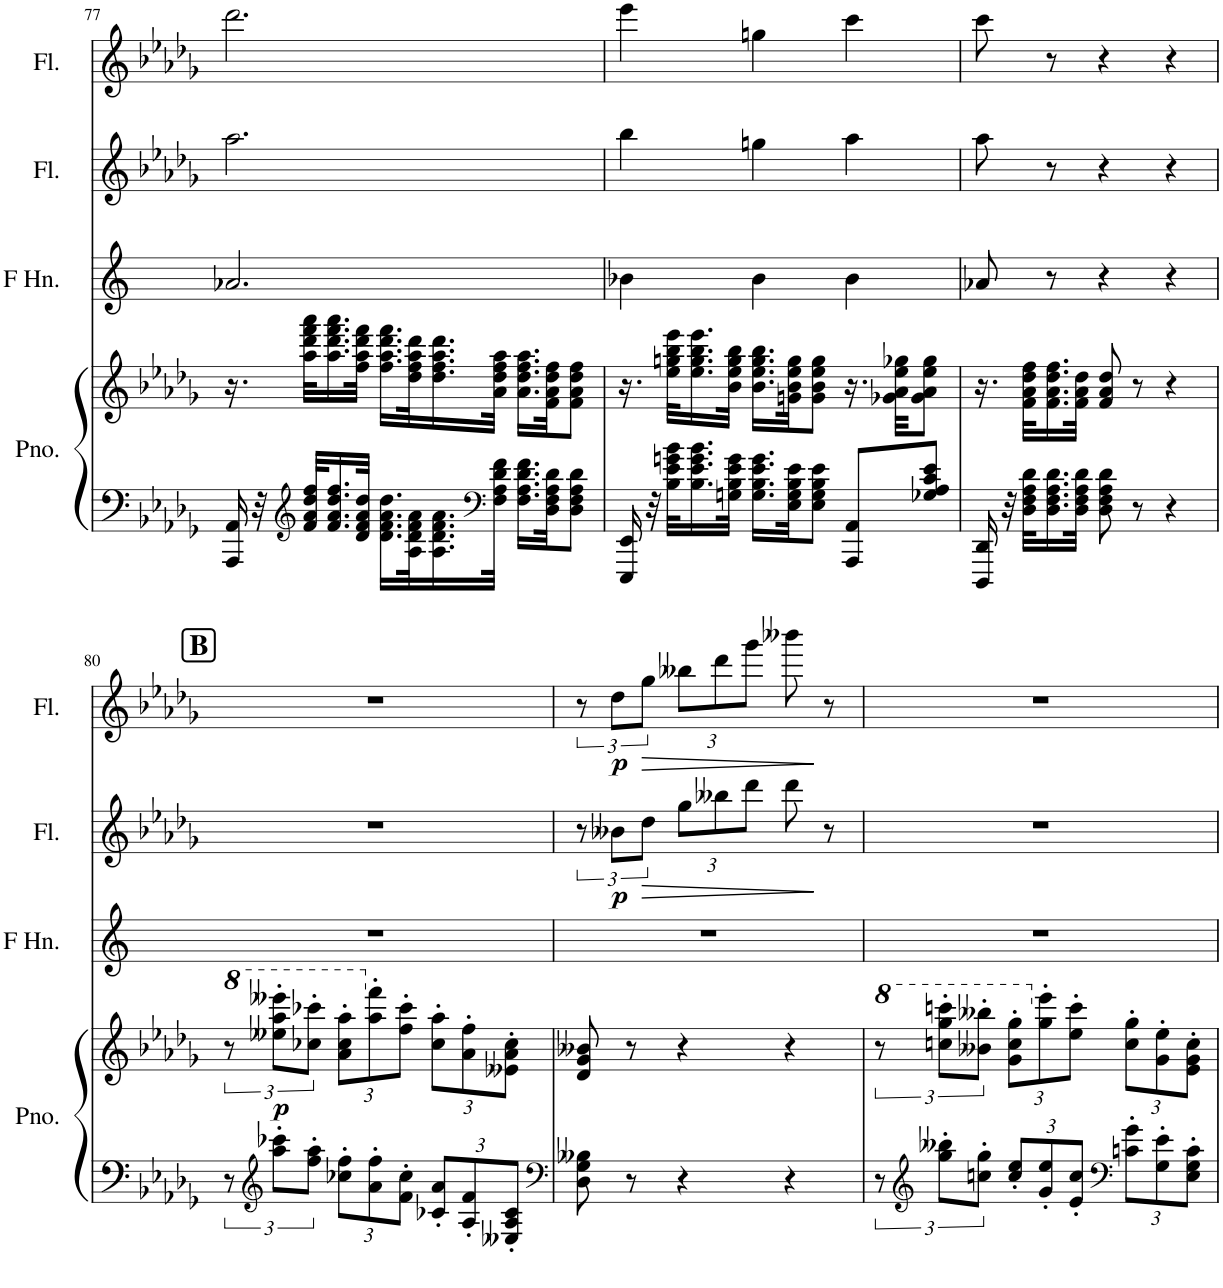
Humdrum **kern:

**kern	**kern	**dynam	**kern	**kern	**dynam	**kern	**dynam
*part4	*part4	*part4	*part3	*part2	*part2	*part1	*part1
*staff5	*staff4	*staff4/5	*staff3	*staff2	*staff2	*staff1	*staff1
*I"Piano	*	*	*I"Horn in F	*I"Flute	*	*I"Flute	*
*I'Pno.	*	*	*	*I'Fl.	*	*I'Fl.	*
!!LO:PB:g=z
*clefF4	*clefG2	*	*clefG2	*clefG2	*	*clefG2	*
*	*	*	*Trd4c7	*	*	*	*
*k[b-e-a-d-g-]	*k[b-e-a-d-g-]	*	*k[]	*k[b-e-a-d-g-]	*	*k[b-e-a-d-g-]	*
*M3/4	*M3/4	*	*M3/4	*M3/4	*	*M3/4	*
=77	=77	=77	=77	=77	=77	=77	=77
16AAA-/ 16AA-/	16.r	.	2.a-X/	2.aa-\	.	2.ddd-\	.
32r	.	.	.	.	.	.	.
*clefG2	*	*	*	*	*	*	*
32f/ 32a-/ 32dd-/ 32ff/KLL	32aa-\ 32ddd-\ 32fff\ 32aaa-\KLL	.	.	.	.	.	.
16.f/ 16.a-/ 16.dd-/ 16.ff/	16.aa-\ 16.ddd-\ 16.fff\ 16.aaa-\	.	.	.	.	.	.
32d-/ 32f/ 32a-/ 32dd-/JJk	32ff\ 32aa-\ 32ddd-\ 32fff\JJk	.	.	.	.	.	.
16.d-\ 16.f\ 16.a-\ 16.dd-\LL	16.ff\ 16.aa-\ 16.ddd-\ 16.fff\LL	.	.	.	.	.	.
32A-\ 32d-\ 32f\ 32a-\K	32dd-\ 32ff\ 32aa-\ 32ddd-\K	.	.	.	.	.	.
16.A-\ 16.d-\ 16.f\ 16.a-\	16.dd-\ 16.ff\ 16.aa-\ 16.ddd-\	.	.	.	.	.	.
*clefF4	*	*	*	*	*	*	*
32F\ 32A-\ 32d-\ 32f\JJk	32a-\ 32dd-\ 32ff\ 32aa-\JJk	.	.	.	.	.	.
16.F\ 16.A-\ 16.d-\ 16.f\LL	16.a-\ 16.dd-\ 16.ff\ 16.aa-\LL	.	.	.	.	.	.
32D-\ 32F\ 32A-\ 32d-\JK	32f\ 32a-\ 32dd-\ 32ff\JK	.	.	.	.	.	.
8D-\ 8F\ 8A-\ 8d-\J	8f\ 8a-\ 8dd-\ 8ff\J	.	.	.	.	.	.
=78	=78	=78	=78	=78	=78	=78	=78
16EEE-/ 16EE-/	16.r	.	4b-X\	4bb-\	.	4eee-\	.
32r	.	.	.	.	.	.	.
32B-\ 32e-\ 32gn\ 32b-\KLL	32ee-\ 32ggn\ 32bb-\ 32eee-\KLL	.	.	.	.	.	.
16.B-\ 16.e-\ 16.g\ 16.b-\	16.ee-\ 16.gg\ 16.bb-\ 16.eee-\	.	.	.	.	.	.
32Gn\ 32B-\ 32e-\ 32g\JJk	32b-\ 32ee-\ 32gg\ 32bb-\JJk	.	.	.	.	.	.
16.G\ 16.B-\ 16.e-\ 16.g\LL	16.b-\ 16.ee-\ 16.gg\ 16.bb-\LL	.	4b-\	4ggn\	.	4ggn\	.
32E-\ 32G\ 32B-\ 32e-\JK	32gn\ 32b-\ 32ee-\ 32gg\JK	.	.	.	.	.	.
8E-\ 8G\ 8B-\ 8e-\J	8g\ 8b-\ 8ee-\ 8gg\J	.	.	.	.	.	.
8AAA-/ 8AA-/L	16.r	.	4b-\	4aa-\	.	4ccc\	.
.	32g-X\ 32a-\ 32ee-\ 32gg-X\KKL	.	.	.	.	.	.
8G-X/ 8A-/ 8c/ 8e-/J	8g-\ 8a-\ 8ee-\ 8gg-\J	.	.	.	.	.	.
=79	=79	=79	=79	=79	=79	=79	=79
16DDD-/ 16DD-/	16.r	.	8a-X/	8aa-\	.	8ccc\	.
32r	.	.	.	.	.	.	.
32D-\ 32F\ 32A-\ 32d-\KLL	32f\ 32a-\ 32dd-\ 32ff\KLL	.	.	.	.	.	.
16.D-\ 16.F\ 16.A-\ 16.d-\	16.f\ 16.a-\ 16.dd-\ 16.ff\	.	8r	8r	.	8r	.
32D-\ 32F\ 32A-\ 32d-\JJk	32f\ 32a-\ 32dd-\JJk	.	.	.	.	.	.
8D-\ 8F\ 8A-\ 8d-\	8f/ 8a-/ 8dd-/	.	4r	4r	.	4r	.
8r	8r	.	.	.	.	.	.
4r	4r	.	4r	4r	.	4r	.
!!LO:LB:g=z
!!LO:REH:place=s1:a:B:cj:fs=14:t=B
=80	=80	=80	=80	=80	=80	=80	=80
*	*8va	*	*	*	*	*	*
12r	12r	.	2.r	2.r	.	2.r	.
*clefG2	*	*	*	*	*	*	*
!	!	!LO:DY:b	!	!	!	!	!
12aa-\' 12ccc-X\'L	12eee--X\' 12aaa-\' 12eeee--X\'L	p	.	.	.	.	.
12ff\' 12aa-\'J	12ccc-X\' 12cccc-X\'J	.	.	.	.	.	.
*Xbrackettup	*Xbrackettup	*	*	*	*	*	*
12cc-X\' 12ff\'L	12aa-\' 12ccc-\' 12aaa-\'L	.	.	.	.	.	.
*	*X8va	*	*	*	*	*	*
12a-\' 12ff\'	12aa-\' 12fff\'	.	.	.	.	.	.
12f\' 12cc-\'J	12ff\' 12ccc-\'J	.	.	.	.	.	.
12c-X/' 12a-/'L	12cc-\' 12aa-\'L	.	.	.	.	.	.
12A-/' 12f/'	12a-\' 12ff\'	.	.	.	.	.	.
12E--X/' 12A-/' 12c-/'J	12e--X\' 12a-\' 12cc-\'J	.	.	.	.	.	.
=81	=81	=81	=81	=81	=81	=81	=81
*clefF4	*	*	*	*	*	*	*
8D-\ 8G-\ 8B--X\	8d-/ 8g-/ 8b--X/	.	2.r	12r	.	12r	.
!	!	!	!	!	!LO:DY:b	!	!LO:DY:b
.	.	.	.	12b--X\L	p	12dd-\L	p
8r	8r	.	.	.	.	.	.
!	!	!	!	!	!LO:HP:b	!	!LO:HP:b
.	.	.	.	12dd-\J	>	12gg-\J	>
*	*	*	*	*Xbrackettup	*	*Xbrackettup	*
4r	4r	.	.	12gg-\L	.	12bb--X\L	.
.	.	.	.	12bb--X\	.	12ddd-\	.
.	.	.	.	12ddd-\J	.	12ggg-\J	.
4r	4r	.	.	8ddd-\	.	8bbb--X\	.
.	.	.	.	8r	]	8r	]
=82	=82	=82	=82	=82	=82	=82	=82
*brackettup	*	*	*	*	*	*	*
*	*8va	*	*	*	*	*	*
*	*brackettup	*	*	*	*	*	*
12r	12r	.	2.r	2.r	.	2.r	.
*clefG2	*	*	*	*	*	*	*
12gg-\' 12bb--X\'L	12cccn\' 12ggg-\' 12ccccn\'L	.	.	.	.	.	.
12ccn\' 12gg-\'J	12bb--X\' 12bbb--X\'J	.	.	.	.	.	.
*Xbrackettup	*Xbrackettup	*	*	*	*	*	*
12cc/' 12ee-/'L	12gg-\' 12ccc\' 12ggg-\'L	.	.	.	.	.	.
*	*X8va	*	*	*	*	*	*
12g-/' 12ee-/'	12gg-\' 12eee-\'	.	.	.	.	.	.
12e-/' 12cc/'J	12ee-\' 12ccc\'J	.	.	.	.	.	.
*clefF4	*	*	*	*	*	*	*
12cn\' 12g-\'L	12cc\' 12gg-\'L	.	.	.	.	.	.
12G-\' 12e-\'	12g-\' 12ee-\'	.	.	.	.	.	.
12E-\' 12G-\' 12c\'J	12e-\' 12g-\' 12cc\'J	.	.	.	.	.	.
=	=	=	=	=	=	=	=
*-	*-	*-	*-	*-	*-	*-	*-
